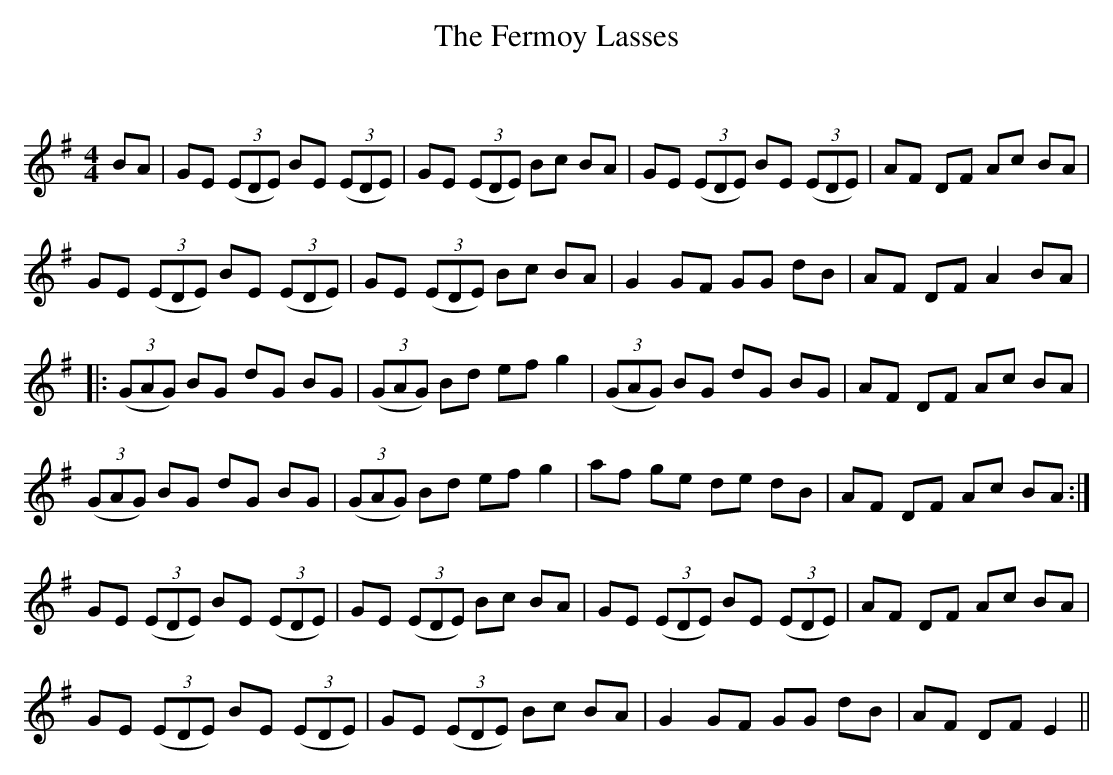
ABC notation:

X:1
T: The Fermoy Lasses
C:
Q: 232
K:Em
M:4/4
L:1/8
BA|GE ((3EDE) BE ((3EDE)|GE ((3EDE) Bc BA|GE ((3EDE) BE ((3EDE)|AF DF Ac BA|
GE ((3EDE) BE ((3EDE)|GE ((3EDE) Bc BA|G2 GF GG dB|AF DF A2 BA|
|:((3GAG) BG dG BG|((3GAG) Bd ef g2|((3GAG) BG dG BG|AF DF Ac BA|
((3GAG) BG dG BG|((3GAG) Bd ef g2|af ge de dB|AF DF Ac BA:|
GE ((3EDE) BE ((3EDE)|GE ((3EDE) Bc BA|GE ((3EDE) BE ((3EDE)|AF DF Ac BA|
GE ((3EDE) BE ((3EDE)|GE ((3EDE) Bc BA|G2 GF GG dB|AF DF E2||
